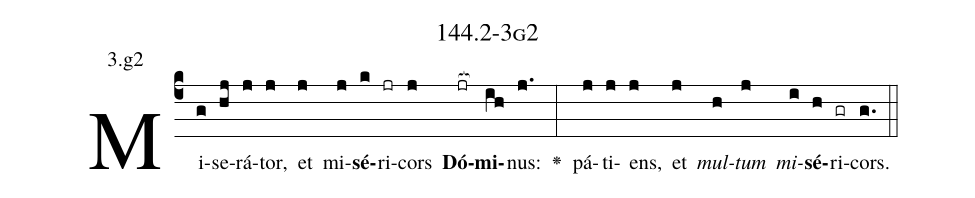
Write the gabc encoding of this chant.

name: 144.2-3g2;
annotation: 3.g2;
%%
(c4)Mi(g)se(hj)rá(j)tor,(j) et(j) mi(j)<b>sé</b>(k)ri(jr)cors(j) <b>Dó</b>(jr[ocb:1{])<b>mi</b>(ih[ocb:0}])nus:(j.) <v>\greheightstar</v>(:) pá(j)ti(j)ens,(j) et(j) <i>mul</i>(h)<i>tum</i>(j) <i>mi</i>(i)<b>sé</b>(h)ri(gr)cors.(g.) (::)


%E(j) u(h) o(j) u(i) a(h) e.(g.) (::)
